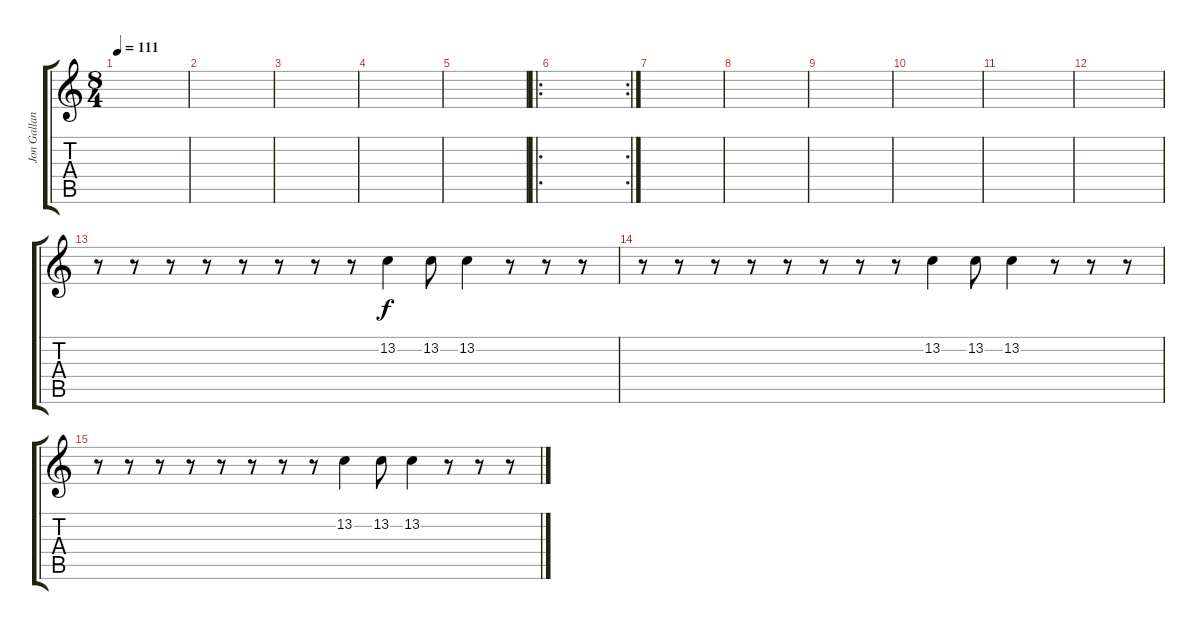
\track ("Jon Gallant(Back-Up Vocals 2)" "Jon Gallan") {instrument violin}
\staff {score tabs}
\tuning (E4 B3 G3 D3 A2 E2) {hide}
\ts (8 4)
\tempo 111
\clef g2
\ks c
|
|
|
|
|
\ro
\rc 2
|
|
|
|
|
|
|
r.8 r.8 r.8 r.8 r.8 r.8 r.8 r.8 13.2.4 13.2.8 13.2.4 r.8 r.8 r.8 |
r.8 r.8 r.8 r.8 r.8 r.8 r.8 r.8 13.2.4 13.2.8 13.2.4 r.8 r.8 r.8 |
r.8 r.8 r.8 r.8 r.8 r.8 r.8 r.8 13.2.4 13.2.8 13.2.4 r.8 r.8 r.8
